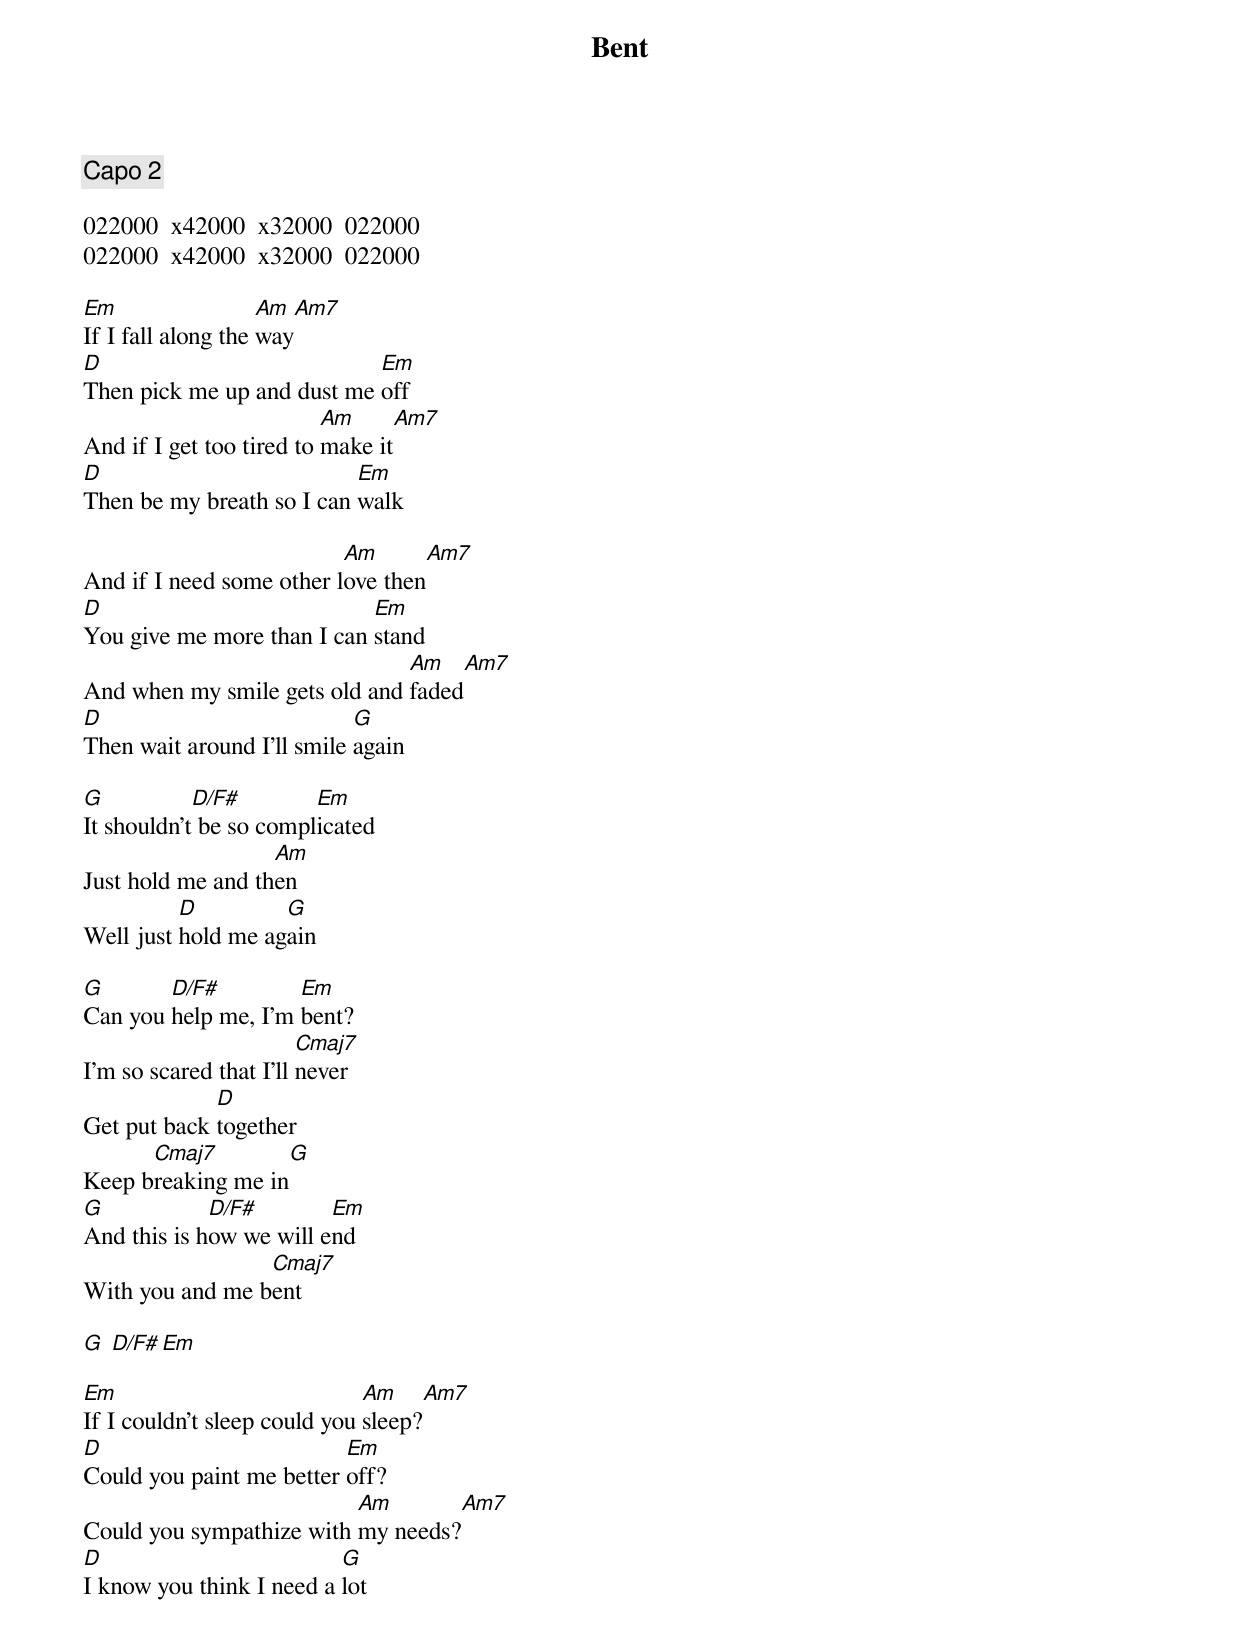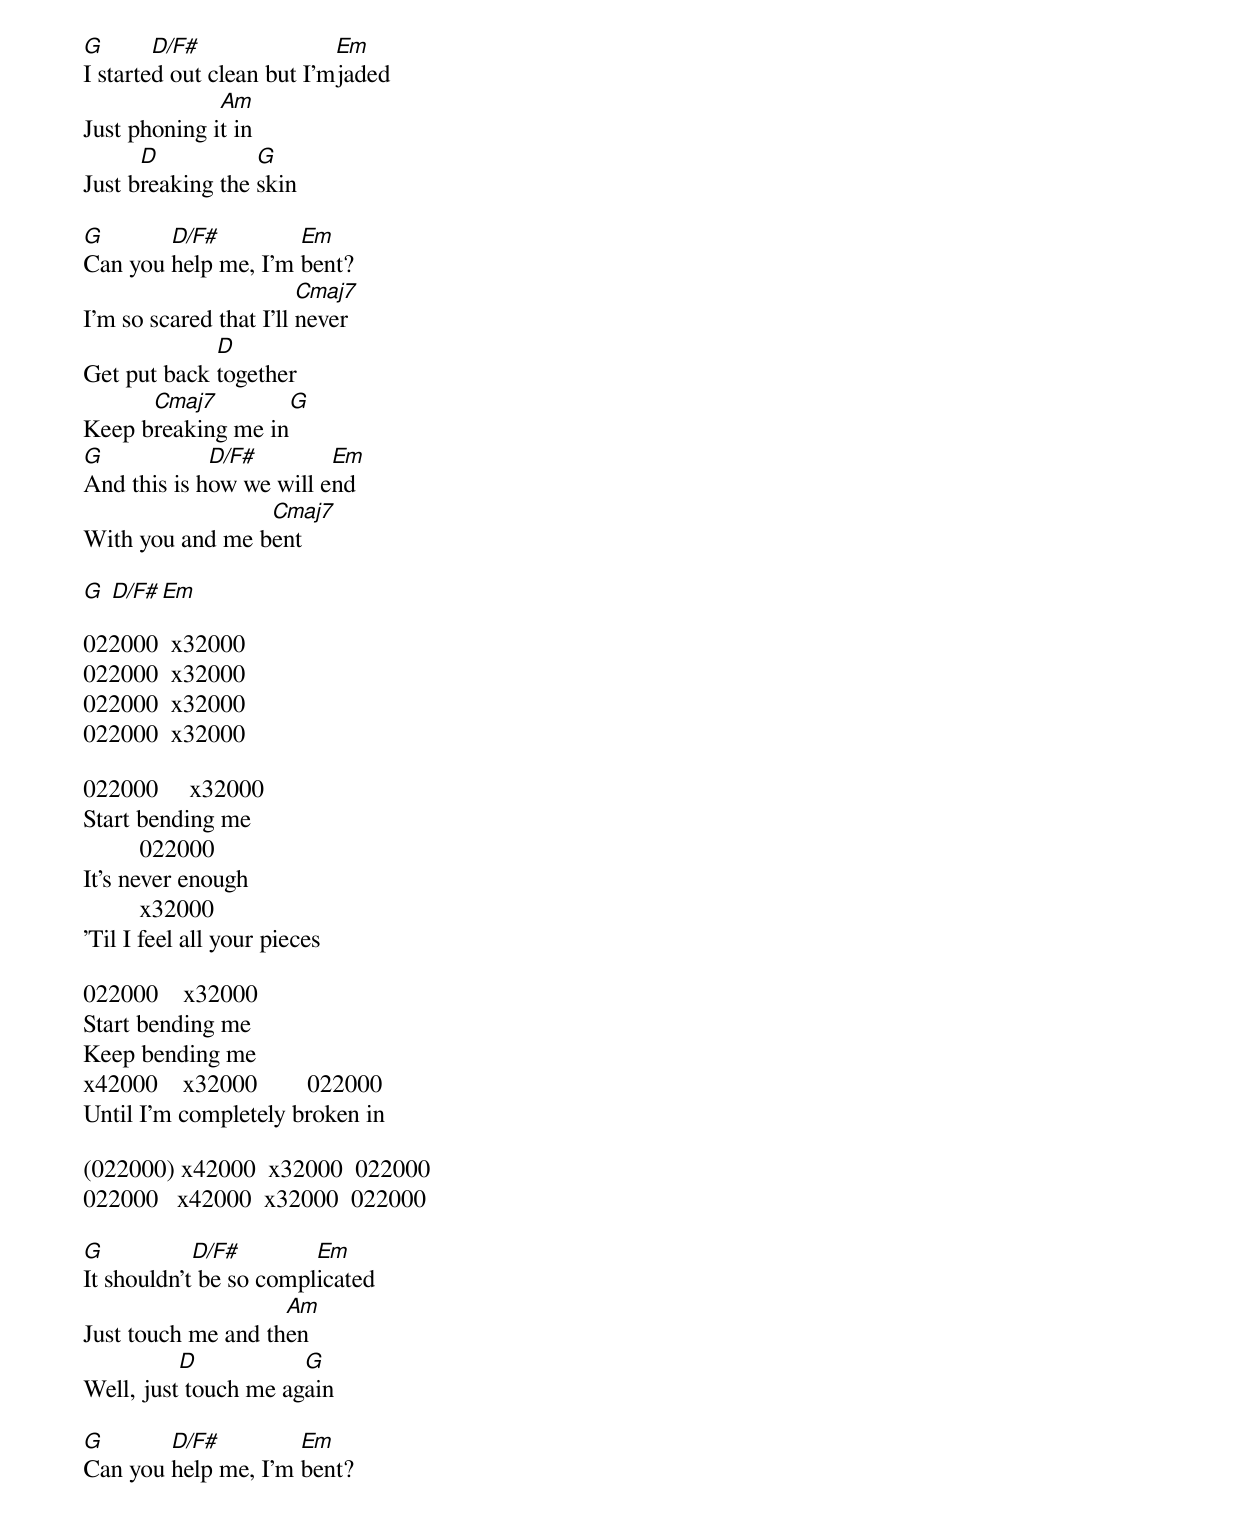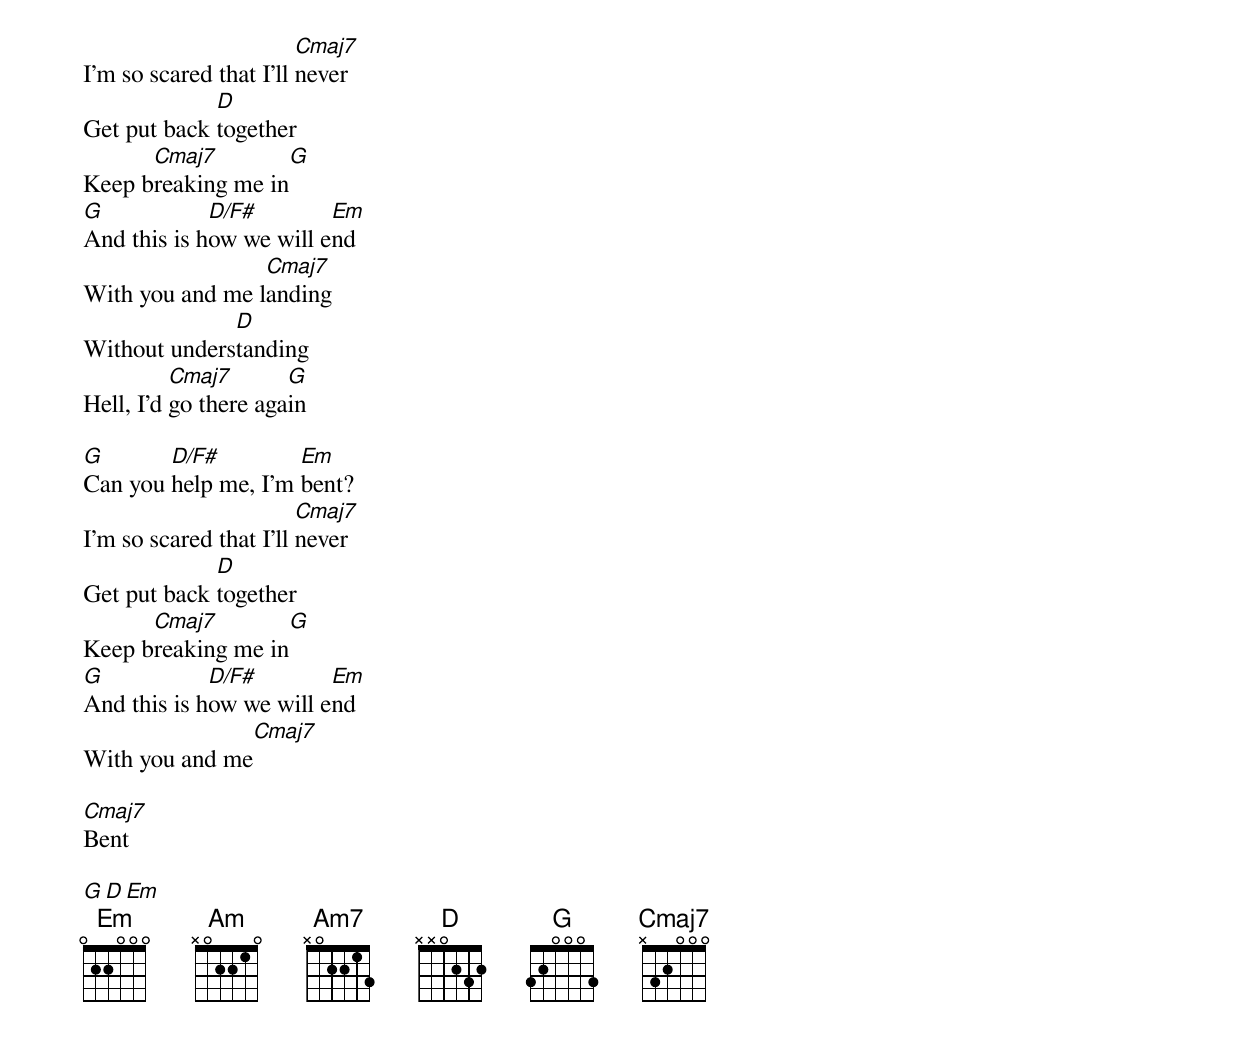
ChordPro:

{title:Bent}
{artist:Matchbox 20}
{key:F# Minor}
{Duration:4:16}
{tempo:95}
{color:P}

{comment: Capo 2}

022000  x42000  x32000  022000
022000  x42000  x32000  022000

[Em]If I fall along the [Am]way[Am7]
[D]Then pick me up and dust me [Em]off
And if I get too tired to [Am]make it[Am7]
[D]Then be my breath so I can [Em]walk

And if I need some other l[Am]ove then[Am7]
[D]You give me more than I can [Em]stand
And when my smile gets old and [Am]faded[Am7]
[D]Then wait around I'll smile [G]again

[G]It shouldn't[D/F#] be so compl[Em]icated
Just hold me and th[Am]en
Well just [D]hold me ag[G]ain

[G]Can you [D/F#]help me, I'm [Em]bent?
I'm so scared that I'll [Cmaj7]never
Get put back [D]together
Keep b[Cmaj7]reaking me in[G]
[G]And this is h[D/F#]ow we will e[Em]nd
With you and me b[Cmaj7]ent

[G] [D/F#][Em]

[Em]If I couldn't sleep could you [Am]sleep?[Am7]
[D]Could you paint me better [Em]off?
Could you sympathize with [Am]my needs?[Am7]
[D]I know you think I need a [G]lot

[G]I starte[D/F#]d out clean but I'm[Em]jaded
Just phoning i[Am]t in
Just b[D]reaking the [G]skin

[G]Can you [D/F#]help me, I'm [Em]bent?
I'm so scared that I'll [Cmaj7]never
Get put back [D]together
Keep b[Cmaj7]reaking me in[G]
[G]And this is h[D/F#]ow we will e[Em]nd
With you and me b[Cmaj7]ent

[G] [D/F#][Em]

022000  x32000
022000  x32000
022000  x32000
022000  x32000

022000     x32000
Start bending me
         022000
It's never enough
         x32000
'Til I feel all your pieces

022000    x32000
Start bending me
Keep bending me
x42000    x32000        022000
Until I'm completely broken in

(022000) x42000  x32000  022000
022000   x42000  x32000  022000

[G]It shouldn't[D/F#] be so compl[Em]icated
Just touch me and th[Am]en
Well, just[D] touch me ag[G]ain

[G]Can you [D/F#]help me, I'm [Em]bent?
I'm so scared that I'll [Cmaj7]never
Get put back [D]together
Keep b[Cmaj7]reaking me in[G]
[G]And this is h[D/F#]ow we will e[Em]nd
With you and me l[Cmaj7]anding
Without unders[D]tanding
Hell, I'd [Cmaj7]go there aga[G]in

[G]Can you [D/F#]help me, I'm [Em]bent?
I'm so scared that I'll [Cmaj7]never
Get put back [D]together
Keep b[Cmaj7]reaking me in[G]
[G]And this is h[D/F#]ow we will e[Em]nd
With you and me[Cmaj7]

[Cmaj7]Bent

[G][D][Em]
